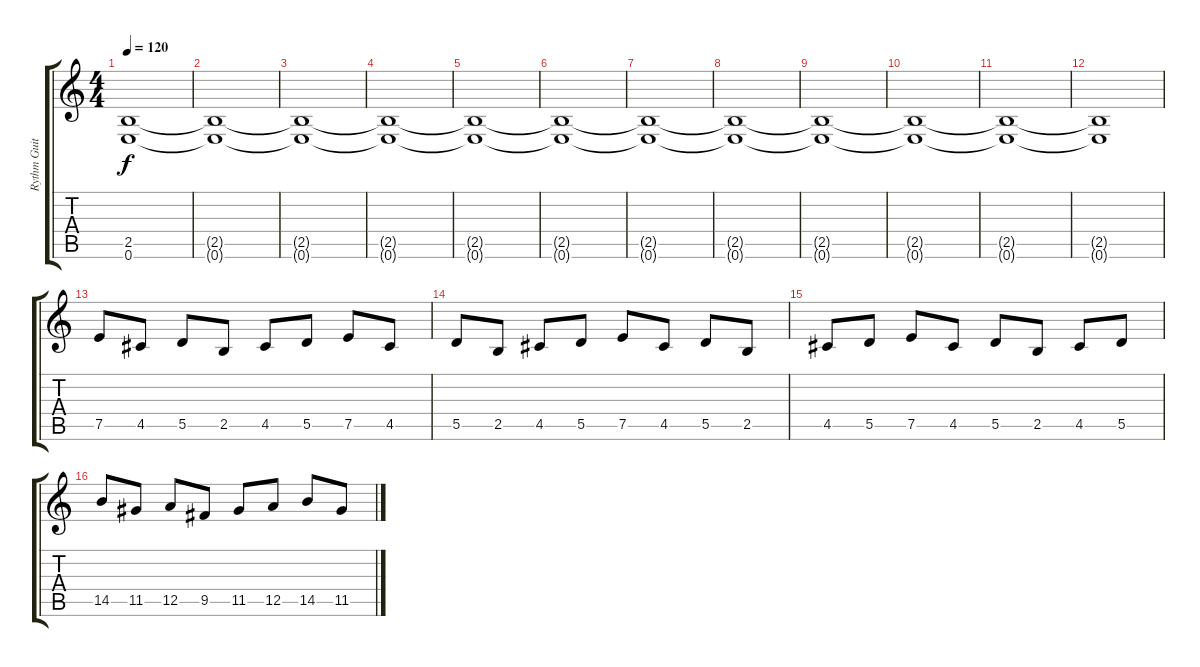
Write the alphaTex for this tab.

\track ("Rythm Guitar" "Rythm Guit") {instrument distortionguitar}
\staff {score tabs}
\tuning (E4 B3 G3 D3 A2 E2) {hide}
\ts (4 4)
\tempo 120
\clef g2
\ks c
(2.5 0.6).1{dy f} |
(2.5{t} 0.6{t}).1 |
(2.5{t} 0.6{t}).1 |
(2.5{t} 0.6{t}).1 |
(2.5{t} 0.6{t}).1 |
(2.5{t} 0.6{t}).1 |
(2.5{t} 0.6{t}).1 |
(2.5{t} 0.6{t}).1 |
(2.5{t} 0.6{t}).1 |
(2.5{t} 0.6{t}).1 |
(2.5{t} 0.6{t}).1 |
(2.5{t} 0.6{t}).1 |
7.5.8 4.5.8 5.5.8 2.5.8 4.5.8 5.5.8 7.5.8 4.5.8 |
5.5.8 2.5.8 4.5.8 5.5.8 7.5.8 4.5.8 5.5.8 2.5.8 |
4.5.8 5.5.8 7.5.8 4.5.8 5.5.8 2.5.8 4.5.8 5.5.8 |
14.5.8 11.5.8 12.5.8 9.5.8 11.5.8 12.5.8 14.5.8 11.5.8
